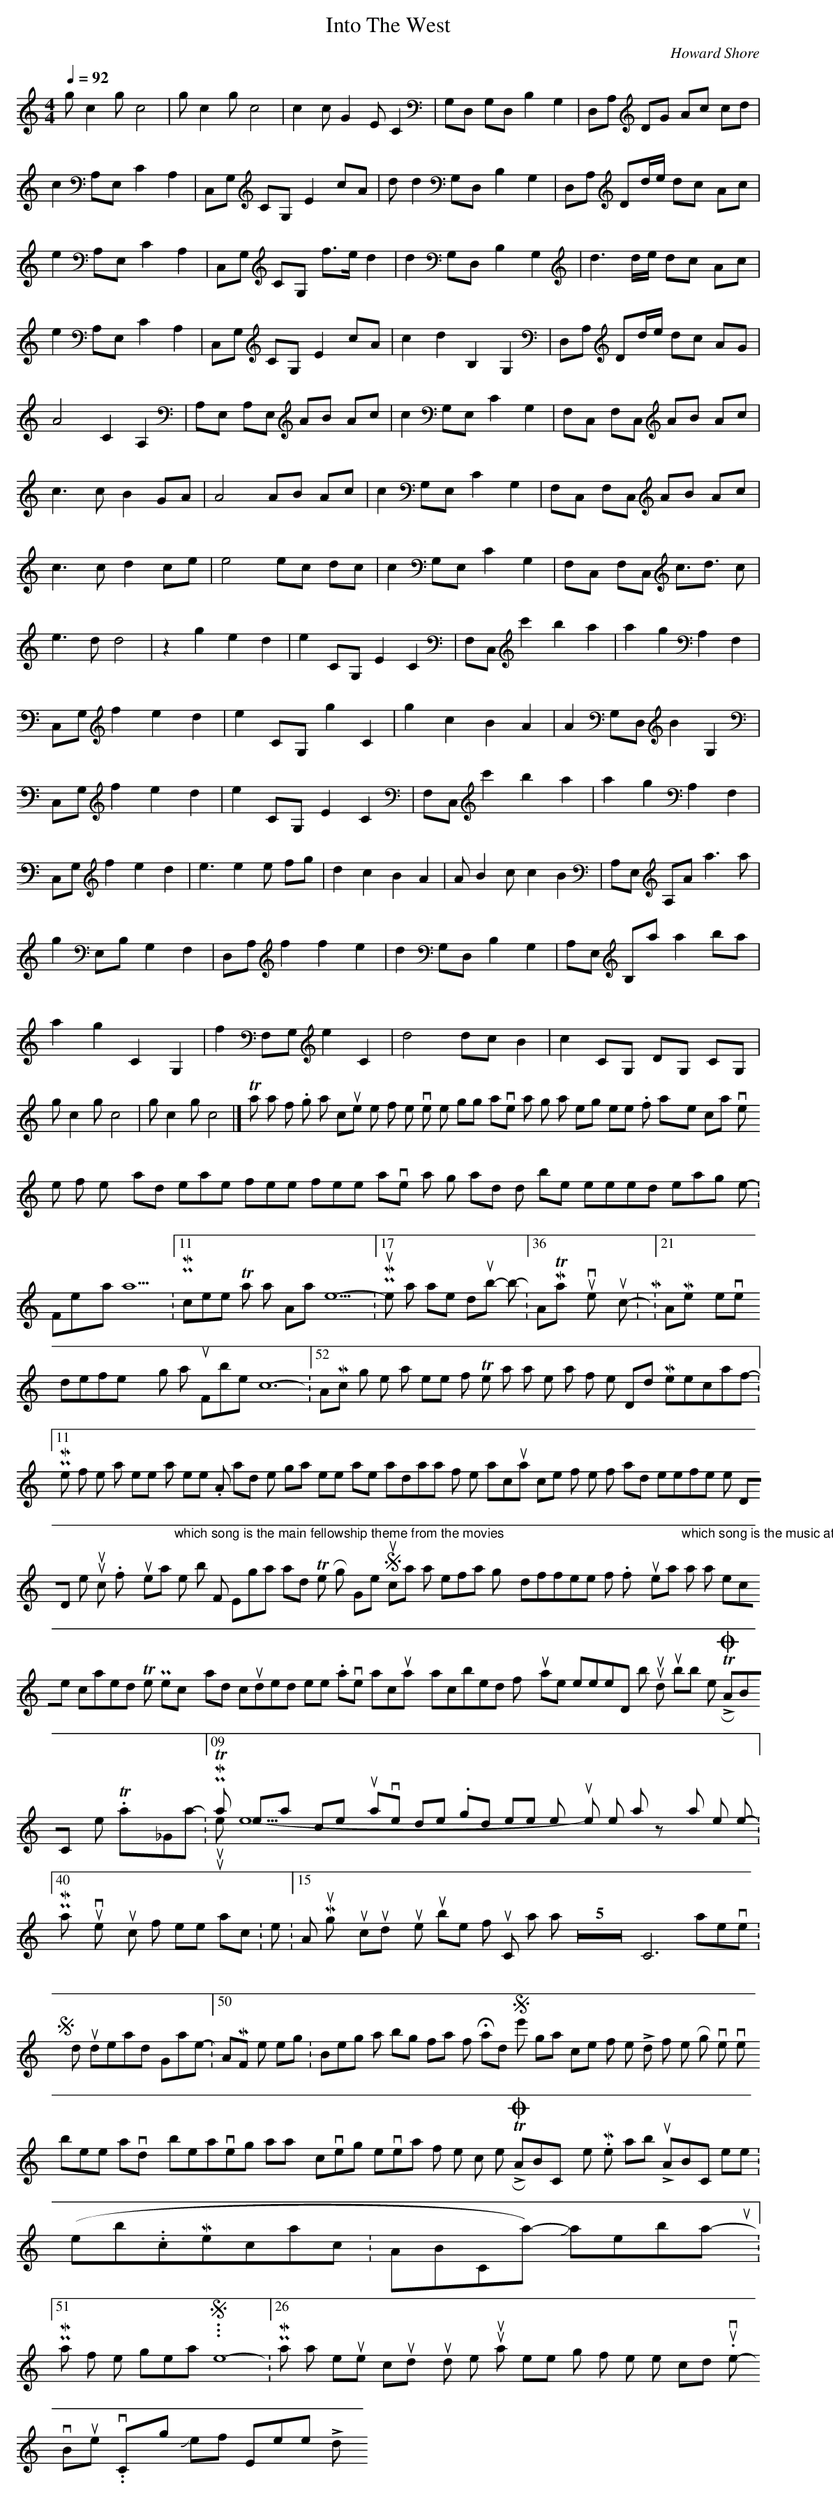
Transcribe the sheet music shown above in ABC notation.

X:1
T:Into The West
C:Howard Shore
Q:1/4=92
M:4/4
L:1/8
K:C
g c2 g c4 |g c2 g c4 |c2 c G2 E C2 |G,D, G,D, B,2 G,2 |D,A, DG Ac cd |c2 A,E, C2 A,2 |C,G, CG, E2 cA |d d2 G,D, B,2 G,2 |D,A, Dd/e/ dc Ac |e2 A,E, C2 A,2 |C,G, CG, f3/2e/ d2 |d2 G,D, B,2 G,2 |d3 d/e/ dc Ac |
e2 A,E, C2 A,2 |C,G, CG, E2 cA |c2 d2 B,2 G,2 |D,A, Dd/e/ dc AG |A4 C2 A,2 |A,E, A,E, AB Ac |c2 G,E, C2 G,2 |F,C, F,C, AB Ac |c3 c B2 GA |A4 AB Ac |c2 G,E, C2 G,2 |F,C, F,C, AB Ac |c3 c d2 ce |e4 ec dc |
c2 G,E, C2 G,2 |F,C, F,C, c3/2d3/2 c |e3 d d4 |z2 g2 e2 d2 |e2 CG, E2 C2 |F,C, c'2 b2 a2 |a2 g2 A,2 F,2 |C,G, f2 e2 d2 |e2 CG, g2 C2 |g2 c2 B2 A2 |A2 G,D, B2 G,2 |C,G, f2 e2 d2 |e2 CG, E2 C2 |F,C, c'2 b2 a2 |
a2 g2 A,2 F,2 |C,G, f2 e2 d2 |e3 e2 e fg |d2 c2 B2 A2 |A B2 c c2 B2 |A,E, A,A a3 a |g2 E,B, G,2 F,2 |D,A, f2 f2 e2 |d2 G,D, B,2 G,2 |A,E, B,a a2 ba |a2 g2 C2 G,2 |f2 F,G, e2 C2 |d4 dc B2 |c2 CG, DG, CG, |
g c2 g c4 |g c2 g c4 |]
That's all for now. I'm working on a couple more from the movies, then I'm going to have a go at something else.
If anyone can improve them from how they stand now please feel free to have a go, and I'd be interested in hearing them too :)
-----------------------------------------------------------------------------
Feylamia10-07-2007, 08:11 PM/cheer
Thanks a lot! :)
-----------------------------------------------------------------------------
Anaire10-07-2007, 08:17 PMYou're a master, no doubt! Thank you a lot!
-----------------------------------------------------------------------------
probs12-07-2007, 09:36 AMThank you very much:)
-----------------------------------------------------------------------------
Morti_12-07-2007, 10:21 AMVery impressive! I'm definitely trying that out!
-----------------------------------------------------------------------------
Fibreoptic12-07-2007, 11:52 AMWhich song is the main theme of lotr? The 1 thats at the start of the DVD's?
-----------------------------------------------------------------------------
Merecraft12-07-2007, 12:11 PMNone of them, as there is no main theme. As I said in the original post, these are adaptations from the actual scores of the films, and therefore not the DVD menu music.
If you mean "which song is the main fellowship theme from the movies", then both Forth Eorlingas and The Ring Goes South contain that refrain, in slightly different forms.
If you mean "which song is the music at the start of the Fellowship of the Ring", that is a piece called The Prophecy, and is not included here. I have actually transcribed it if you are interested, but it sounds rubbish in the LoTRO ABC system.
-----------------------------------------------------------------------------
Toasty_G_Star13-07-2007, 04:09 PMThats really nice work you have done . Its good people like you , help the lazy man like me out!
-----------------------------------------------------------------------------
shnuil & shnee13-07-2007, 04:40 PMthank you very much for these transscriptions : )
-----------------------------------------------------------------------------
Ye_lotro16-07-2007, 02:15 AMI thought you could only use numbers for music, whats all this Z5 C6 or whatever :S sorry don't understand
-----------------------------------------------------------------------------
Gilraeth16-07-2007, 06:50 AMFrom the opening post:
Being a big fan of Howard Shore's original scores for the Lord of the Rings movies I've been avidly beavering away converting several of the compositions to the LoTRO ABC system.
More about Lotro ABC here (http://lorebook.lotro.com/wiki/Mechanics:ABC_Notation)
-----------------------------------------------------------------------------
Jaiebaouy08-08-2007, 09:51 PMthanks for the great work...
-----------------------------------------------------------------------------
Smithie08-09-2007, 05:26 PMa small request
could you do the uruk-hai theme song from the two towers cd. I just love it !
-----------------------------------------------------------------------------
vBulletin® v3.8.4, Copyright ©2000-2009, Jelsoft Enterprises Ltd.
